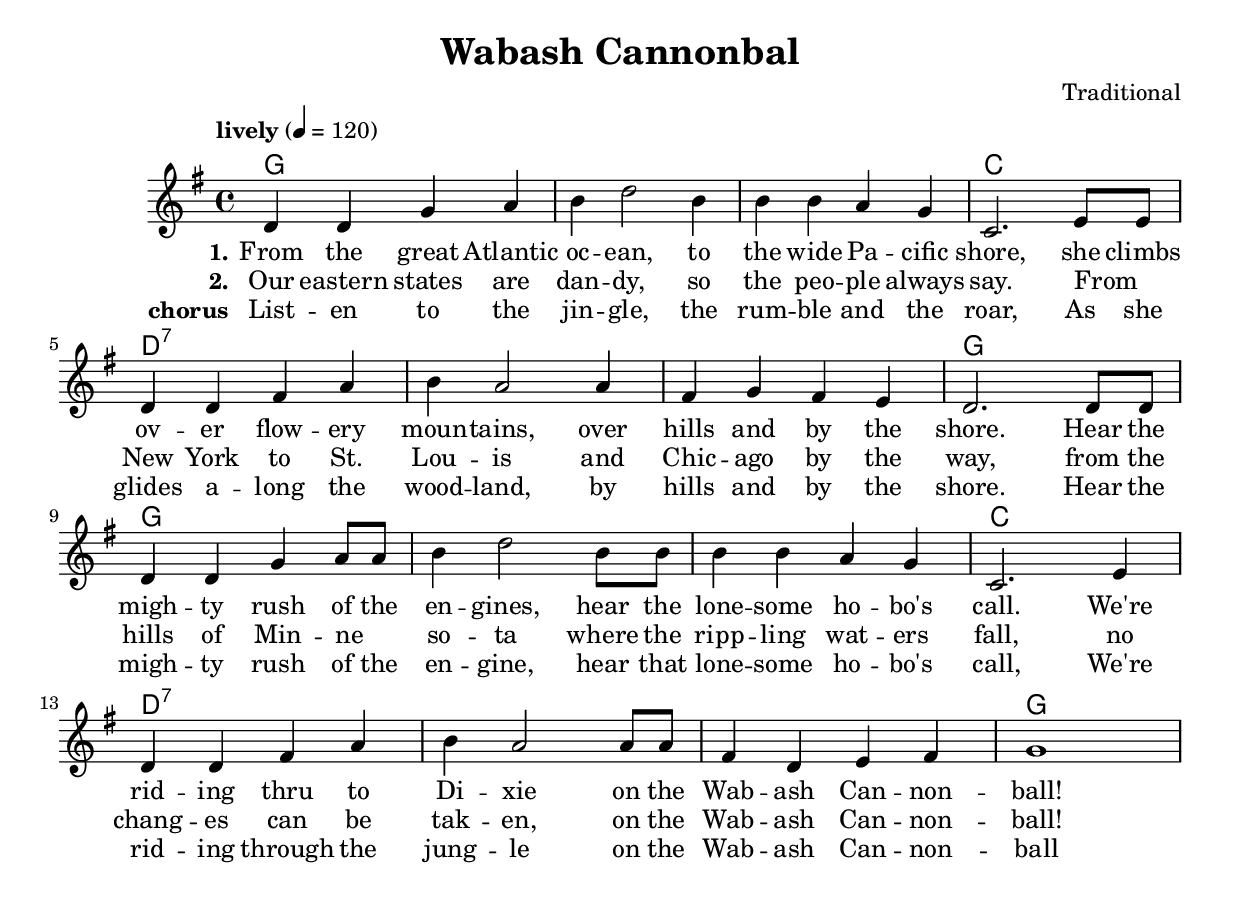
\header {
  title = "Wabash Cannonbal"
  composer = "Traditional"
}

chordsI = \chordmode{
  g1 g g c \break
  }
chordsII = \chordmode{
  d1:7 d1:7 d1:7 g \break
  }

harmonies = \chordmode {
  \chordsI 
  \chordsII 
  \chordsI 
  \chordsII 
}
notesI = {
  d'4 d g a
  b d2 b4
  b b a g
  c,2. e8 e
}
notesII = {
  d4 d fis a
  b a2 a4
  fis g fis e
  d2. d8 d
}
notesIII = {
  d4 d g a8 a
  b4 d2 b8 b
  b4 b a g 
  c,2. e4
}
notesIV = {
  d4 d fis a
  b a2 a8 a
  fis4 d e fis 
  g1 
}
melody = 
  \relative {
  \override Score.MetronomeMark.padding = #3
  \tempo "lively" 4 = 120
  \key g \major
  \notesI
  \notesII
  \notesIII
  \notesIV
}
verseI = \lyricmode{
  \set stanza = "1."
    From the great  Atlantic oc -- ean, to the wide Pa -- cific shore,
    she climbs ov -- er flow -- ery moun -- tains, over hills and by the shore.
    Hear the  migh -- ty rush of the en -- gines, hear the lone -- some ho -- bo's call.
    We're rid -- ing thru to Di -- xie on the Wab -- ash Can -- non -- ball!
}

verseII = \lyricmode{
  \set stanza = "2."
  Our eastern states are dan -- dy, so the peo -- ple always say.
  From _ New York to St. Lou -- is and Chic -- ago by the way,
  from the hills of Min -- ne _ so -- ta where the ripp -- ling wat -- ers fall,  
  no chang -- es can be tak -- en, on the Wab -- ash Can -- non -- ball!
}
chorus = \lyricmode{
  \set stanza = "chorus"
  List -- en to the jin -- gle, the rum -- ble and the roar,
  As she glides a -- long the wood -- land, by hills and by the shore.
  Hear the migh -- ty rush of the en -- gine, hear that lone -- some ho -- bo's call,
  We're rid -- ing through the jung -- le on the Wab -- ash Can -- non -- ball
}

\score {
  <<
   \new ChordNames {
     \set chordChanges = ##t
     \harmonies 
      }
   \new Voice = "one" {\melody}
   \addlyrics{ \verseI }
   \addlyrics{ \verseII }
   \addlyrics{ \chorus }
  >>
  \layout {}
  \midi {}
}